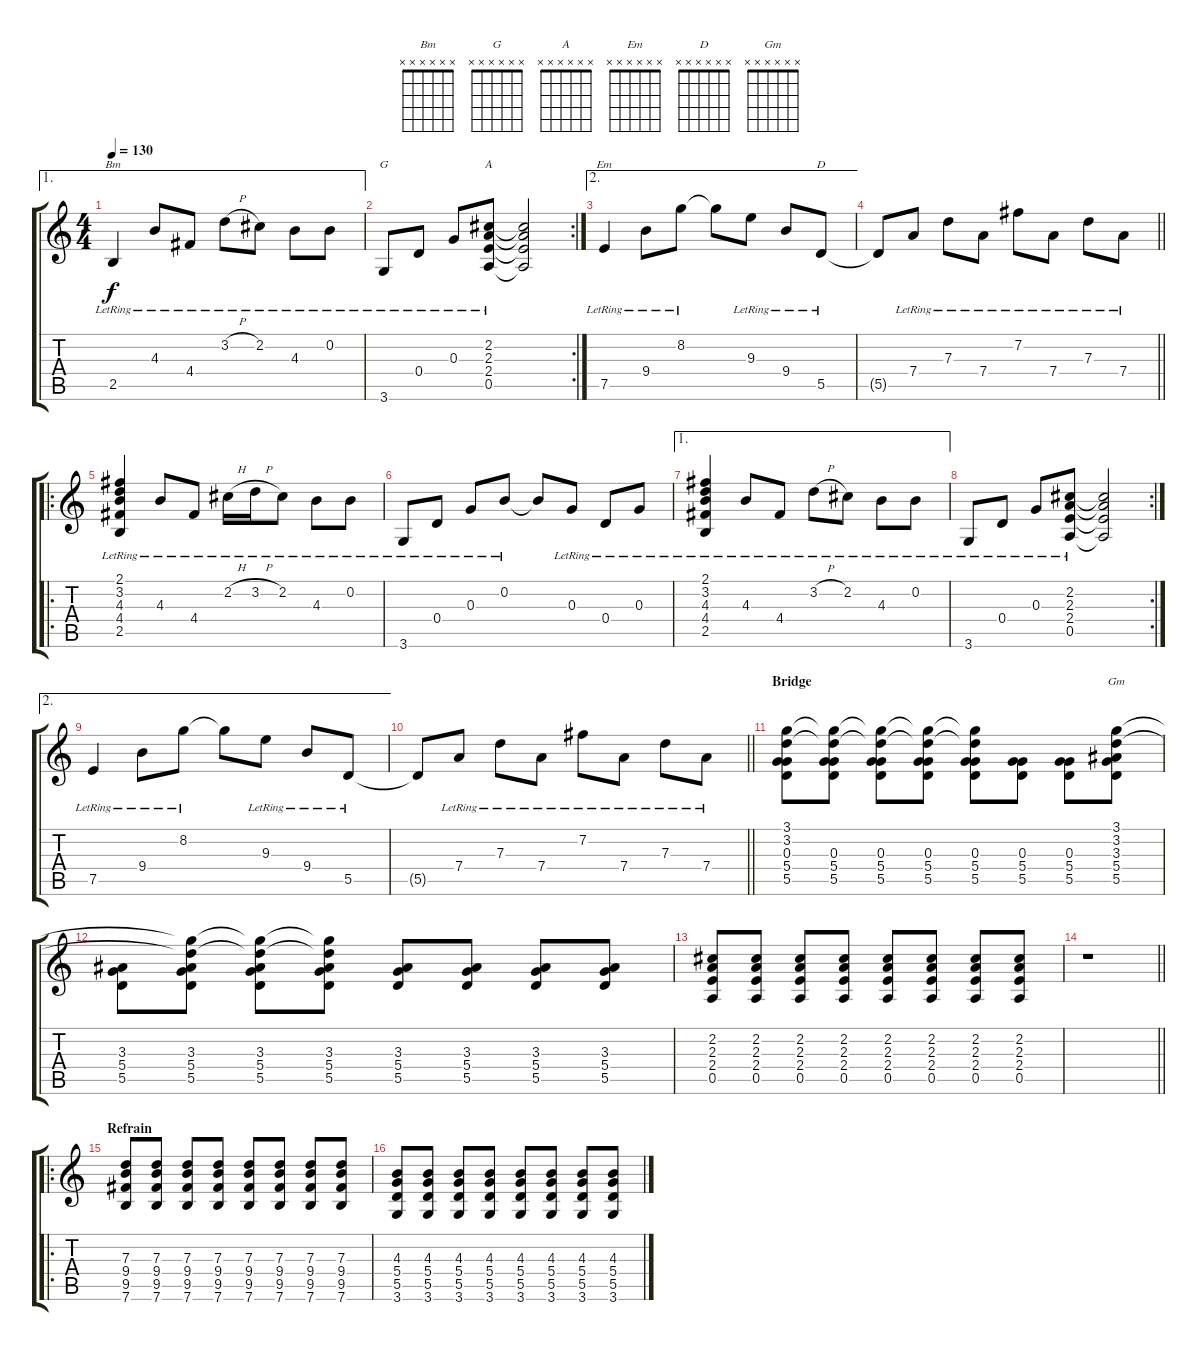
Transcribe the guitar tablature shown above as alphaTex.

\track "" {instrument electricguitarclean}
\staff {score tabs}
\tuning (E4 B3 G3 D3 A2 E2) {hide}
\chord ("Bm" x x x x x x)
\chord ("G" x x x x x x)
\chord ("A" x x x x x x)
\chord ("Em" x x x x x x)
\chord ("D" x x x x x x)
\chord ("Gm" x x x x x x)
\ae 1
\ts (4 4)
\tempo 130
\clef g2
\ks c
2.5{lr}.4{ch "Bm" dy f} 4.3{lr}.8 4.4{lr}.8 3.2{h lr}.8 2.2{lr}.8 4.3{lr}.8 0.2{lr}.8 |
\rc 2
3.6{lr}.8{ch "G"} 0.4{lr}.8 0.3{lr}.8 (2.2{lr} 2.3{lr} 2.4{lr} 0.5{lr}).8{ch "A"} (2.2{t} 2.3{t} 2.4{t} 0.5{t}).2 |
\ae 2
7.5{lr}.4{ch "Em"} 9.4{lr}.8 8.2{lr}.8 8.2{t}.8 9.3{lr}.8 9.4{lr}.8 5.5{lr}.8{ch "D"} |
\barLineRight lightlight
5.5{t}.8 7.4{lr}.8 7.3{lr}.8 7.4{lr}.8 7.2{lr}.8 7.4{lr}.8 7.3{lr}.8 7.4{lr}.8 |
\ro
(2.1{lr} 3.2{lr} 4.3{lr} 4.4{lr} 2.5{lr}).4 4.3{lr}.8 4.4{lr}.8 2.2{h lr}.16 3.2{h lr}.16 2.2{lr}.8 4.3{lr}.8 0.2{lr}.8 |
3.6{lr}.8 0.4{lr}.8 0.3{lr}.8 0.2{lr}.8 0.2{t}.8 0.3{lr}.8 0.4{lr}.8 0.3{lr}.8 |
\ae 1
(2.1{lr} 3.2{lr} 4.3{lr} 4.4{lr} 2.5{lr}).4 4.3{lr}.8 4.4{lr}.8 3.2{h lr}.8 2.2{lr}.8 4.3{lr}.8 0.2{lr}.8 |
\rc 2
3.6{lr}.8 0.4{lr}.8 0.3{lr}.8 (2.2{lr} 2.3{lr} 2.4{lr} 0.5{lr}).8 (2.2{t} 2.3{t} 2.4{t} 0.5{t}).2 |
\ae 2
7.5{lr}.4 9.4{lr}.8 8.2{lr}.8 8.2{t}.8 9.3{lr}.8 9.4{lr}.8 5.5{lr}.8 |
\barLineRight lightlight
5.5{t}.8 7.4{lr}.8 7.3{lr}.8 7.4{lr}.8 7.2{lr}.8 7.4{lr}.8 7.3{lr}.8 7.4{lr}.8 |
\section ("" "Bridge")
(3.1 3.2 0.3 5.4 5.5).8 (3.1{t} 3.2{t} 0.3 5.4 5.5).8 (3.1{t} 3.2{t} 0.3 5.4 5.5).8 (3.1{t} 3.2{t} 0.3 5.4 5.5).8 (3.1{t} 3.2{t} 0.3 5.4 5.5).8 (0.3 5.4 5.5).8 (0.3 5.4 5.5).8 (3.1 3.2 3.3 5.4 5.5).8{ch "Gm"} |
(3.3 5.4 5.5).8 (3.1{t} 3.2{t} 3.3 5.4 5.5).8 (3.1{t} 3.2{t} 3.3 5.4 5.5).8 (3.1{t} 3.2{t} 3.3 5.4 5.5).8 (3.3 5.4 5.5).8 (3.3 5.4 5.5).8 (3.3 5.4 5.5).8 (3.3 5.4 5.5).8 |
(2.2 2.3 2.4 0.5).8 (2.2 2.3 2.4 0.5).8 (2.2 2.3 2.4 0.5).8 (2.2 2.3 2.4 0.5).8 (2.2 2.3 2.4 0.5).8 (2.2 2.3 2.4 0.5).8 (2.2 2.3 2.4 0.5).8 (2.2 2.3 2.4 0.5).8 |
\barLineRight lightlight
r.1 |
\ro
\section ("" "Refrain")
(7.3 9.4 9.5 7.6).8{instrument overdrivenguitar} (7.3 9.4 9.5 7.6).8 (7.3 9.4 9.5 7.6).8 (7.3 9.4 9.5 7.6).8 (7.3 9.4 9.5 7.6).8 (7.3 9.4 9.5 7.6).8 (7.3 9.4 9.5 7.6).8 (7.3 9.4 9.5 7.6).8 |
(4.3 5.4 5.5 3.6).8 (4.3 5.4 5.5 3.6).8 (4.3 5.4 5.5 3.6).8 (4.3 5.4 5.5 3.6).8 (4.3 5.4 5.5 3.6).8 (4.3 5.4 5.5 3.6).8 (4.3 5.4 5.5 3.6).8 (4.3 5.4 5.5 3.6).8
